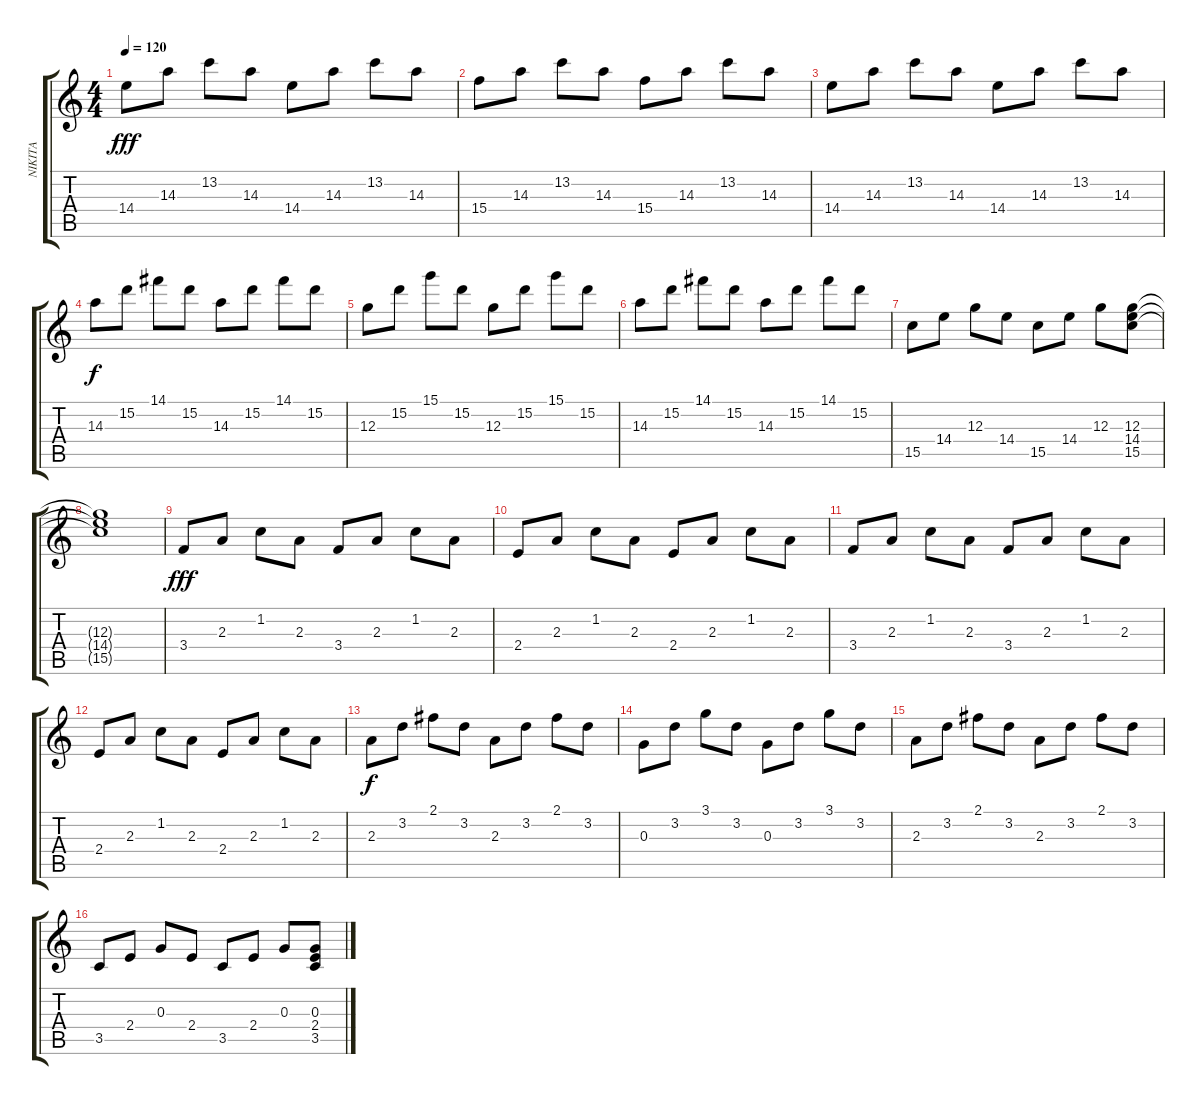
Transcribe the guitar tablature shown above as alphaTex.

\track ("NIKITA" "NIKITA") {instrument electricguitarjazz}
\staff {score tabs}
\tuning (E4 B3 G3 D3 A2 E2) {hide}
\ts (4 4)
\tempo 120
\clef g2
\ks c
14.4.8{dy fff} 14.3.8 13.2.8 14.3.8 14.4.8 14.3.8 13.2.8 14.3.8 |
15.4.8{instrument distortionguitar} 14.3.8 13.2.8 14.3.8 15.4.8 14.3.8 13.2.8 14.3.8 |
14.4.8 14.3.8 13.2.8 14.3.8 14.4.8 14.3.8 13.2.8 14.3.8 |
14.3.8{dy f} 15.2.8 14.1.8 15.2.8 14.3.8 15.2.8 14.1.8 15.2.8 |
12.3.8 15.2.8 15.1.8 15.2.8 12.3.8 15.2.8 15.1.8 15.2.8 |
14.3.8 15.2.8 14.1.8 15.2.8 14.3.8 15.2.8 14.1.8 15.2.8 |
15.5.8 14.4.8 12.3.8 14.4.8 15.5.8 14.4.8 12.3.8 (12.3 14.4 15.5).8 |
(12.3{t} 14.4{t} 15.5{t}).1 |
3.4.8{dy fff volume 13 instrument distortionguitar} 2.3.8 1.2.8 2.3.8 3.4.8 2.3.8 1.2.8 2.3.8 |
2.4.8 2.3.8 1.2.8 2.3.8 2.4.8 2.3.8 1.2.8 2.3.8 |
3.4.8{instrument distortionguitar} 2.3.8 1.2.8 2.3.8 3.4.8 2.3.8 1.2.8 2.3.8 |
2.4.8 2.3.8 1.2.8 2.3.8 2.4.8 2.3.8 1.2.8 2.3.8 |
2.3.8{dy f} 3.2.8 2.1.8 3.2.8 2.3.8 3.2.8 2.1.8 3.2.8 |
0.3.8 3.2.8 3.1.8 3.2.8 0.3.8 3.2.8 3.1.8 3.2.8 |
2.3.8 3.2.8 2.1.8 3.2.8 2.3.8 3.2.8 2.1.8 3.2.8 |
3.5.8 2.4.8 0.3.8 2.4.8 3.5.8 2.4.8 0.3.8 (0.3 2.4 3.5).8
